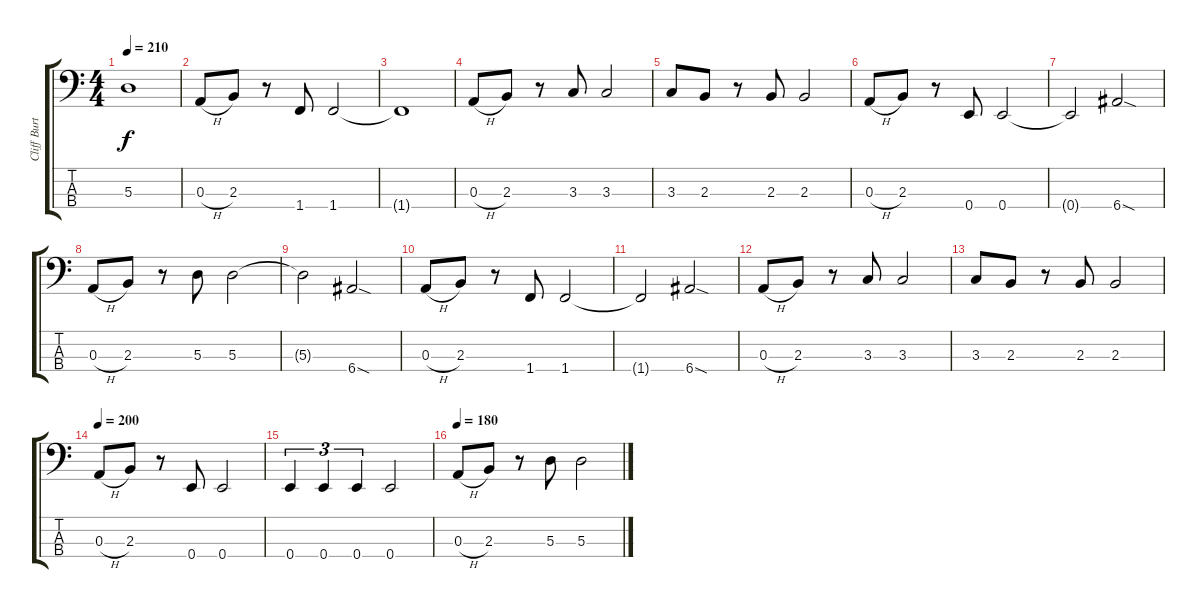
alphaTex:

\track ("Cliff Burton" "Cliff Burt") {instrument electricbassfinger}
\staff {score tabs}
\tuning (G2 D2 A1 E1) {hide}
\ts (4 4)
\tempo 210
\clef f4
\ks c
5.3{t}.1{dy f} |
0.3{h}.8 2.3.8 r.8 1.4.8 1.4.2 |
1.4{t}.1 |
0.3{h}.8 2.3.8 r.8 3.3.8 3.3.2 |
3.3.8 2.3.8 r.8 2.3.8 2.3.2 |
0.3{h}.8 2.3.8 r.8 0.4.8 0.4.2 |
0.4{t}.2 6.4{sod}.2 |
0.3{h}.8 2.3.8 r.8 5.3.8 5.3.2 |
5.3{t}.2 6.4{sod}.2 |
0.3{h}.8 2.3.8 r.8 1.4.8 1.4.2 |
1.4{t}.2 6.4{sod}.2 |
0.3{h}.8 2.3.8 r.8 3.3.8 3.3.2 |
3.3.8 2.3.8 r.8 2.3.8 2.3.2 |
\tempo 200
0.3{h}.8 2.3.8 r.8 0.4.8 0.4.2 |
0.4.4{tu (3 2)} 0.4.4{tu (3 2)} 0.4.4{tu (3 2)} 0.4.2 |
\tempo 180
0.3{h}.8 2.3.8 r.8 5.3.8 5.3.2
